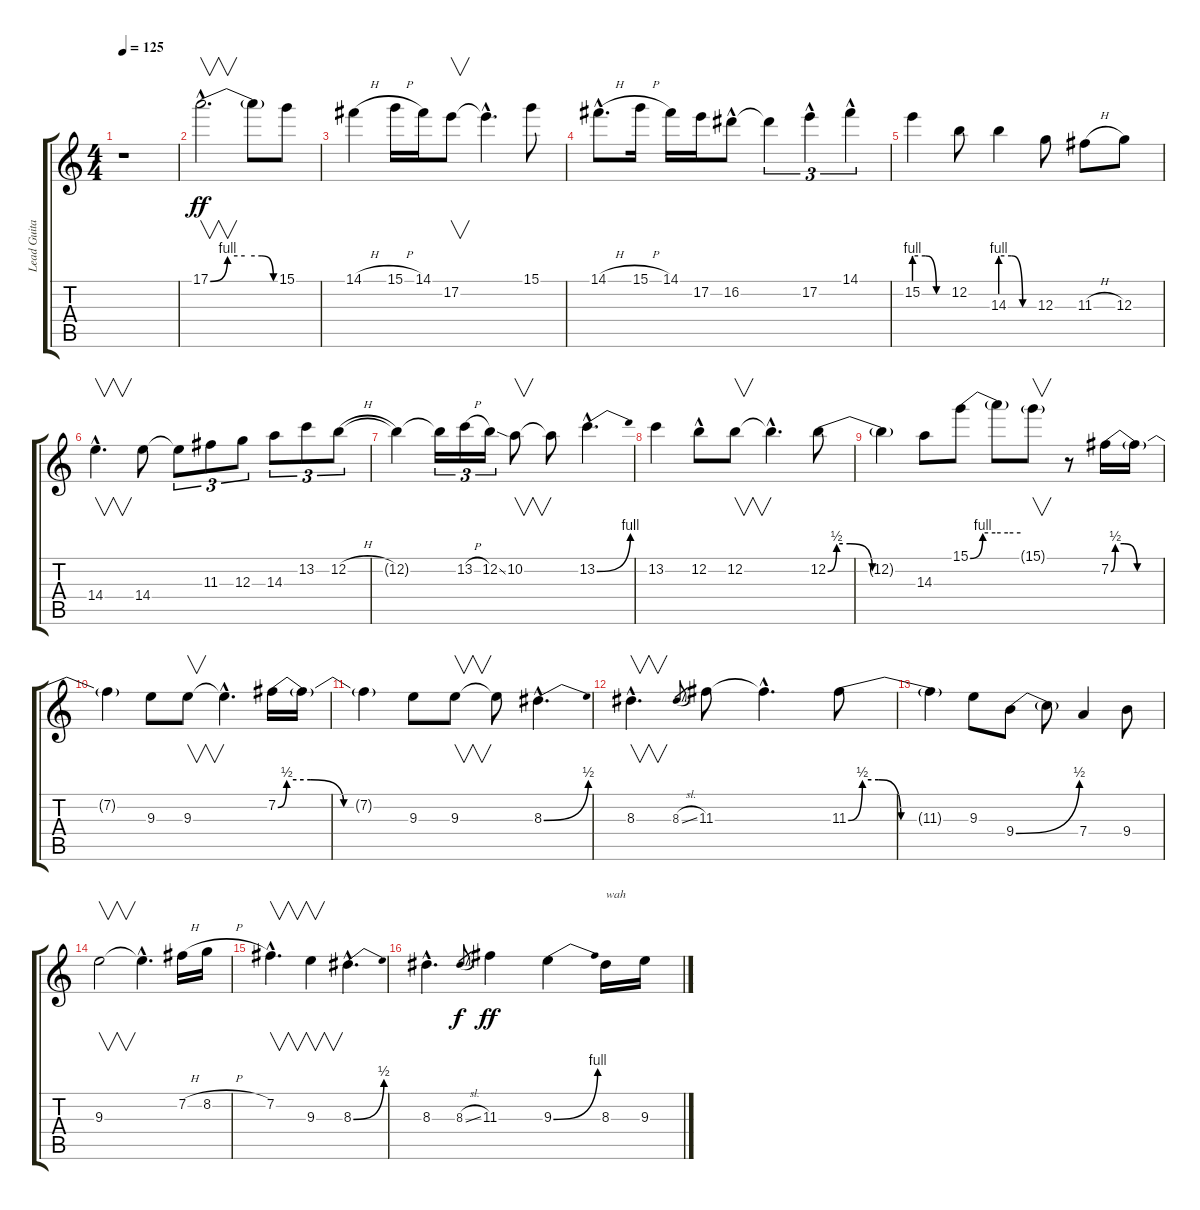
\track ("Lead Guitar" "Lead Guita") {instrument overdrivenguitar}
\staff {score tabs}
\tuning (E4 B3 G3 D3 A2 E2) {hide}
\ts (4 4)
\tempo 125
\clef g2
\ks c
r.1{dy f} |
17.1{be (custom 0 0 15 4 30 4 45 4 55 0 60 0) hac}.2{v d dy ff} 17.1{t}.8 15.1.8 |
14.1{h}.4 15.1{h}.16 14.1.16 17.2.8{v} 17.2{hac t}.4{d} 15.1.8 |
14.1{h hac}.8{d} 15.1{h}.16 14.1.16 17.2.16 16.2{hac}.8 16.2{t}.4{tu (3 2)} 17.2{hac}.4{tu (3 2)} 14.1{hac}.4{tu (3 2)} |
15.2{be (custom 0 4 20 4 40 0 60 0)}.4 12.2.8 14.3{be (custom 0 4 20 4 40 0 60 0)}.4 12.3.8 11.3{h}.8 12.3.8 |
14.4{hac}.4{v d} 14.4.8 14.4{t}.8{tu (3 2)} 11.3.8{tu (3 2)} 12.3.8{tu (3 2)} 14.3.8{tu (3 2)} 13.2.8{tu (3 2)} 12.2{h}.8{tu (3 2)} |
12.2{t}.4 12.2{t}.16{tu (3 2)} 13.2{h}.16{tu (3 2)} 12.2{ss}.16{tu (3 2)} 10.2.8{v} 10.2{t}.8 13.2{be (bend 0 0 60 4) hac}.4{d} |
13.2.4 12.2{hac}.8 12.2.8{v} 12.2{hac t}.4{d} 12.2{be (custom 0 0 6 2 15 2 30 0 45 0 60 0)}.8 |
12.2{t}.4 14.3.8 15.1{be (custom 0 0 15 4 30 4 45 4 60 4)}.8 15.1{t}.8 15.1{g}.8{v} r.8 7.2{be (custom 0 0 5 2 15 2 30 0 45 0 60 0)}.16 7.2{t}.16 |
7.2{t}.4 9.3.8 9.3.8{v} 9.3{hac t}.4{d} 7.2{be (custom 0 0 4 2 15 2 30 0 45 0 60 0)}.16 7.2{t}.16 |
7.2{t}.4 9.3.8 9.3.8{v} 9.3{t}.8 8.3{be (bend 0 0 60 2) hac}.4{d} |
8.3{hac}.4{v d} 8.3{sl}.8{gr} 11.3.8 11.3{hac t}.4{d} 11.3{be (custom 0 0 7 2 15 2 26 0 45 0 60 0)}.8 |
11.3{t}.4 9.3.8 9.4{be (bend 0 0 60 2)}.8 9.4{t}.8 7.4.4 9.4.8 |
9.3.2{v} 9.3{hac t}.4{d} 7.2{h}.16 8.2{h}.16 |
7.2{hac}.4{v d} 9.3.4{v} 8.3{be (bend 0 0 60 2) hac}.4{d} |
8.3{hac}.4{d} 8.3{sl}.8{gr dy f} 11.3.4{dy ff} 9.3{be (bend 0 0 60 4)}.4 8.3.16{txt "wah"} 9.3.16
